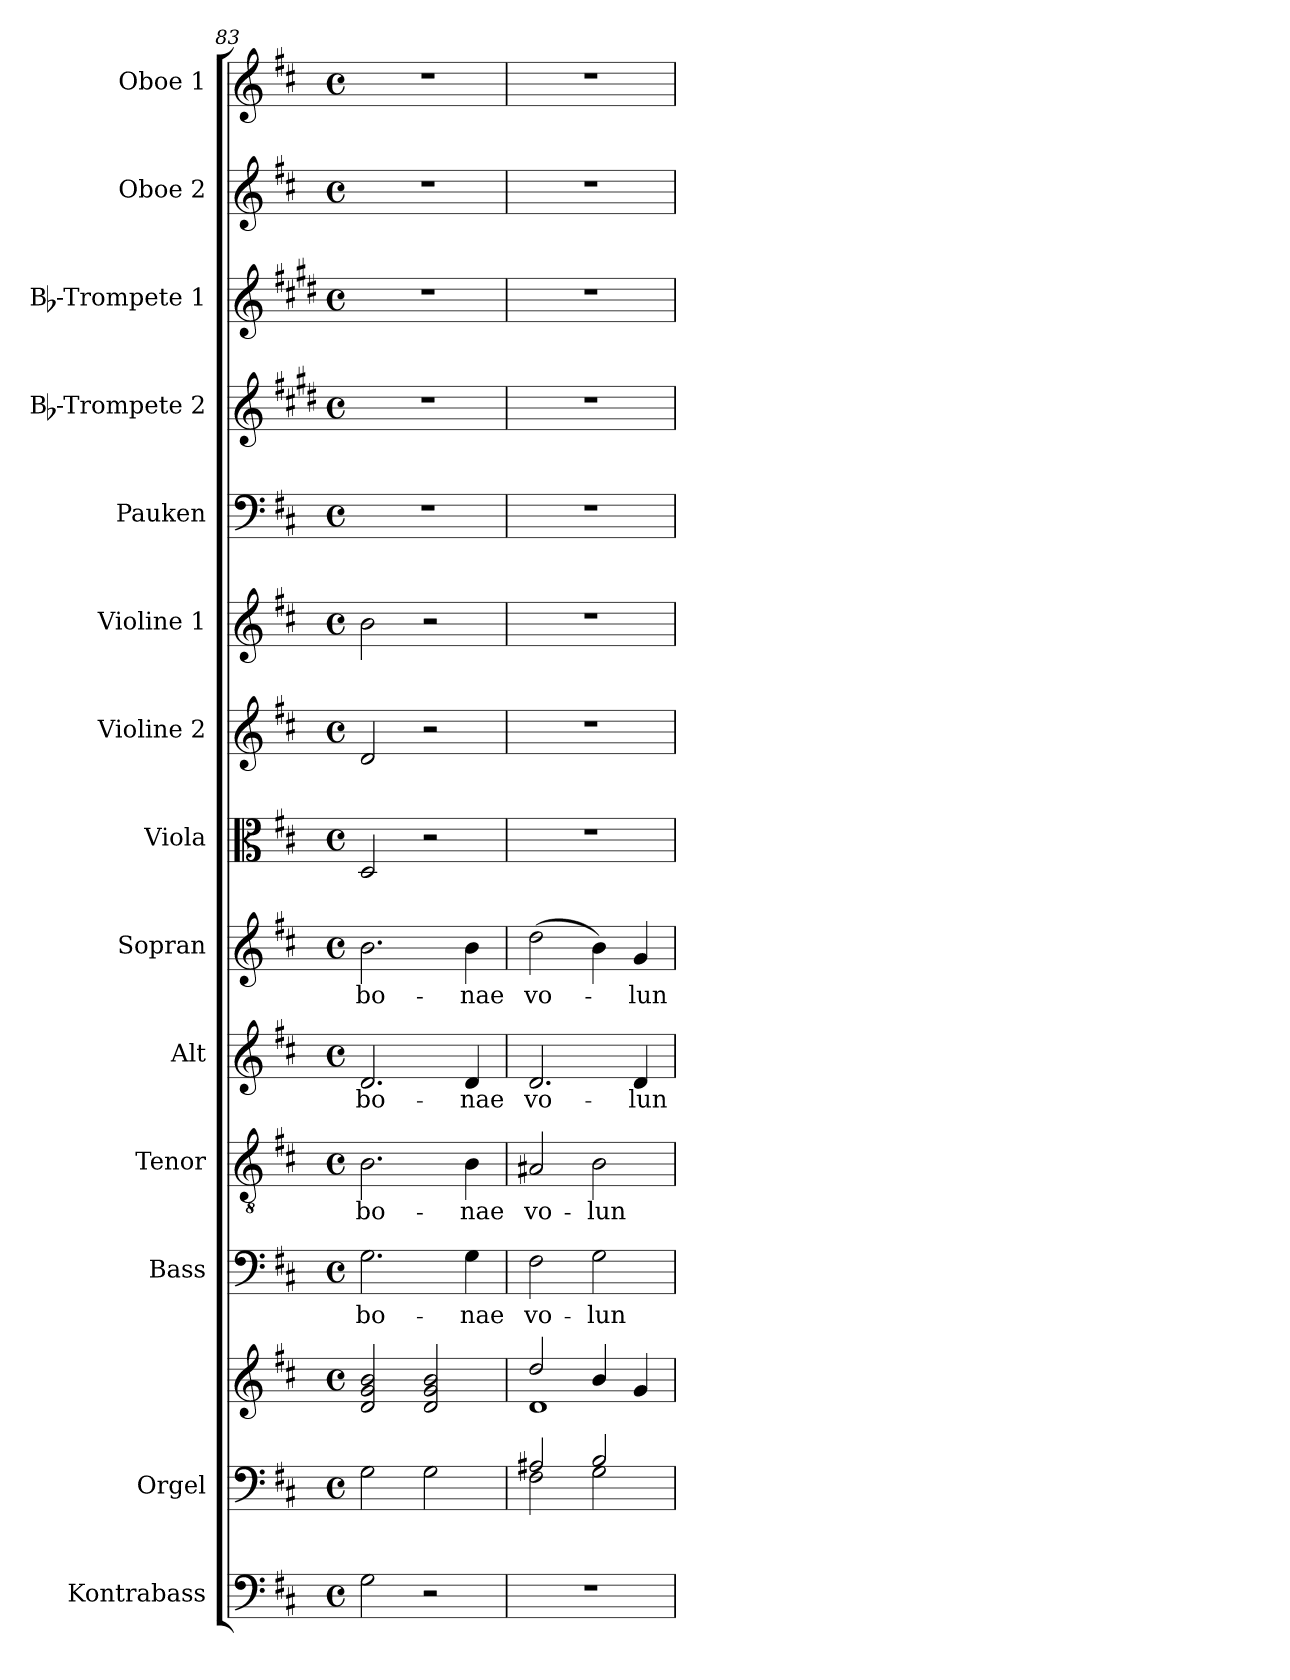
**kern	**kern	**kern	**kern	**text	**kern	**text	**kern	**text	**kern	**text	**kern	**kern	**kern	**kern	**kern	**kern	**kern	**kern
*part14	*part13	*part13	*part12	*part12	*part11	*part11	*part10	*part10	*part9	*part9	*part8	*part7	*part6	*part5	*part4	*part3	*part2	*part1
*staff15	*staff14	*staff13	*staff12	*staff12	*staff11	*staff11	*staff10	*staff10	*staff9	*staff9	*staff8	*staff7	*staff6	*staff5	*staff4	*staff3	*staff2	*staff1
*I"Kontrabass	*I"Orgel	*	*I"Bass	*	*I"Tenor	*	*I"Alt	*	*I"Sopran	*	*I"Viola	*I"Violine 2	*I"Violine 1	*I"Pauken	*I"Bb-Trompete 2	*I"Bb-Trompete 1	*I"Oboe 2	*I"Oboe 1
*I'Kb.	*I'Org.	*	*I'B.	*	*I'T.	*	*I'A.	*	*I'S.	*	*I'Vla.	*I'Vl. 2	*I'Vl. 1	*I'Pk.	*I'Bb Trp. 2	*I'Bb Trp. 1	*I'Ob. 2	*I'Ob. 1
*clefF4	*clefF4	*clefG2	*clefF4	*	*clefGv2	*	*clefG2	*	*clefG2	*	*clefC3	*clefG2	*clefG2	*clefF4	*clefG2	*clefG2	*clefG2	*clefG2
*ITrd7c12	*	*	*	*	*	*	*	*	*	*	*	*	*	*	*ITrd1c2	*ITrd1c2	*	*
*k[f#c#]	*k[f#c#]	*k[f#c#]	*k[f#c#]	*	*k[f#c#]	*	*k[f#c#]	*	*k[f#c#]	*	*k[f#c#]	*k[f#c#]	*k[f#c#]	*k[f#c#]	*k[f#c#]	*k[f#c#]	*k[f#c#]	*k[f#c#]
*D:	*D:	*D:	*D:	*	*D:	*	*D:	*	*D:	*	*D:	*D:	*D:	*D:	*D:	*D:	*D:	*D:
*M4/4	*M4/4	*M4/4	*M4/4	*	*M4/4	*	*M4/4	*	*M4/4	*	*M4/4	*M4/4	*M4/4	*M4/4	*M4/4	*M4/4	*M4/4	*M4/4
*met(c)	*met(c)	*met(c)	*met(c)	*	*met(c)	*	*met(c)	*	*met(c)	*	*met(c)	*met(c)	*met(c)	*met(c)	*met(c)	*met(c)	*met(c)	*met(c)
=83	=83	=83	=83	=83	=83	=83	=83	=83	=83	=83	=83	=83	=83	=83	=83	=83	=83	=83
!	!	!	!	!LO:LY:b	!	!LO:LY:b	!	!LO:LY:b	!	!LO:LY:b	!	!	!	!	!	!	!	!
2GG\	2G\	2d/ 2g/ 2b/	2.G\	bo-	2.B\	bo-	2.d/	bo-	2.b\	bo-	2D/	2d/	2b\	1r	1r	1r	1r	1r
2r	2G!\	2d!/ 2g!/ 2b!/	.	.	.	.	.	.	.	.	2r	2r	2r	.	.	.	.	.
!	!	!	!	!LO:LY:b	!	!LO:LY:b	!	!LO:LY:b	!	!LO:LY:b	!	!	!	!	!	!	!	!
.	.	.	4G\	-nae	4B\	-nae	4d/	-nae	4b\	-nae	.	.	.	.	.	.	.	.
=84	=84	=84	=84	=84	=84	=84	=84	=84	=84	=84	=84	=84	=84	=84	=84	=84	=84	=84
*	*^	*^	*	*	*	*	*	*	*	*	*	*	*	*	*	*	*	*
!	!	!	!	!	!	!LO:LY:b	!	!LO:LY:b	!	!LO:LY:b	!	!LO:LY:b	!	!	!	!	!	!	!	!
1r	2A#X!/	2F#!\	2dd!/	1d!	2F#\	vo-	2A#X/	vo-	2.d/	vo-	(>2dd\	vo-	1r	1r	1r	1r	1r	1r	1r	1r
!	!	!	!	!	!	!LO:LY:b	!	!LO:LY:b	!	!	!	!	!	!	!	!	!	!	!	!
.	2B!/	2G!\	4b!/	.	2G\	-lun-	2B\	-lun-	.	.	4b\)	.	.	.	.	.	.	.	.	.
!	!	!	!	!	!	!	!	!	!	!LO:LY:b	!	!LO:LY:b	!	!	!	!	!	!	!	!
.	.	.	4g!/	.	.	.	.	.	4d/	-lun-	4g/	-lun-	.	.	.	.	.	.	.	.
*	*v	*v	*	*	*	*	*	*	*	*	*	*	*	*	*	*	*	*	*	*
*	*	*v	*v	*	*	*	*	*	*	*	*	*	*	*	*	*	*	*	*
=	=	=	=	=	=	=	=	=	=	=	=	=	=	=	=	=	=	=
*-	*-	*-	*-	*-	*-	*-	*-	*-	*-	*-	*-	*-	*-	*-	*-	*-	*-	*-
